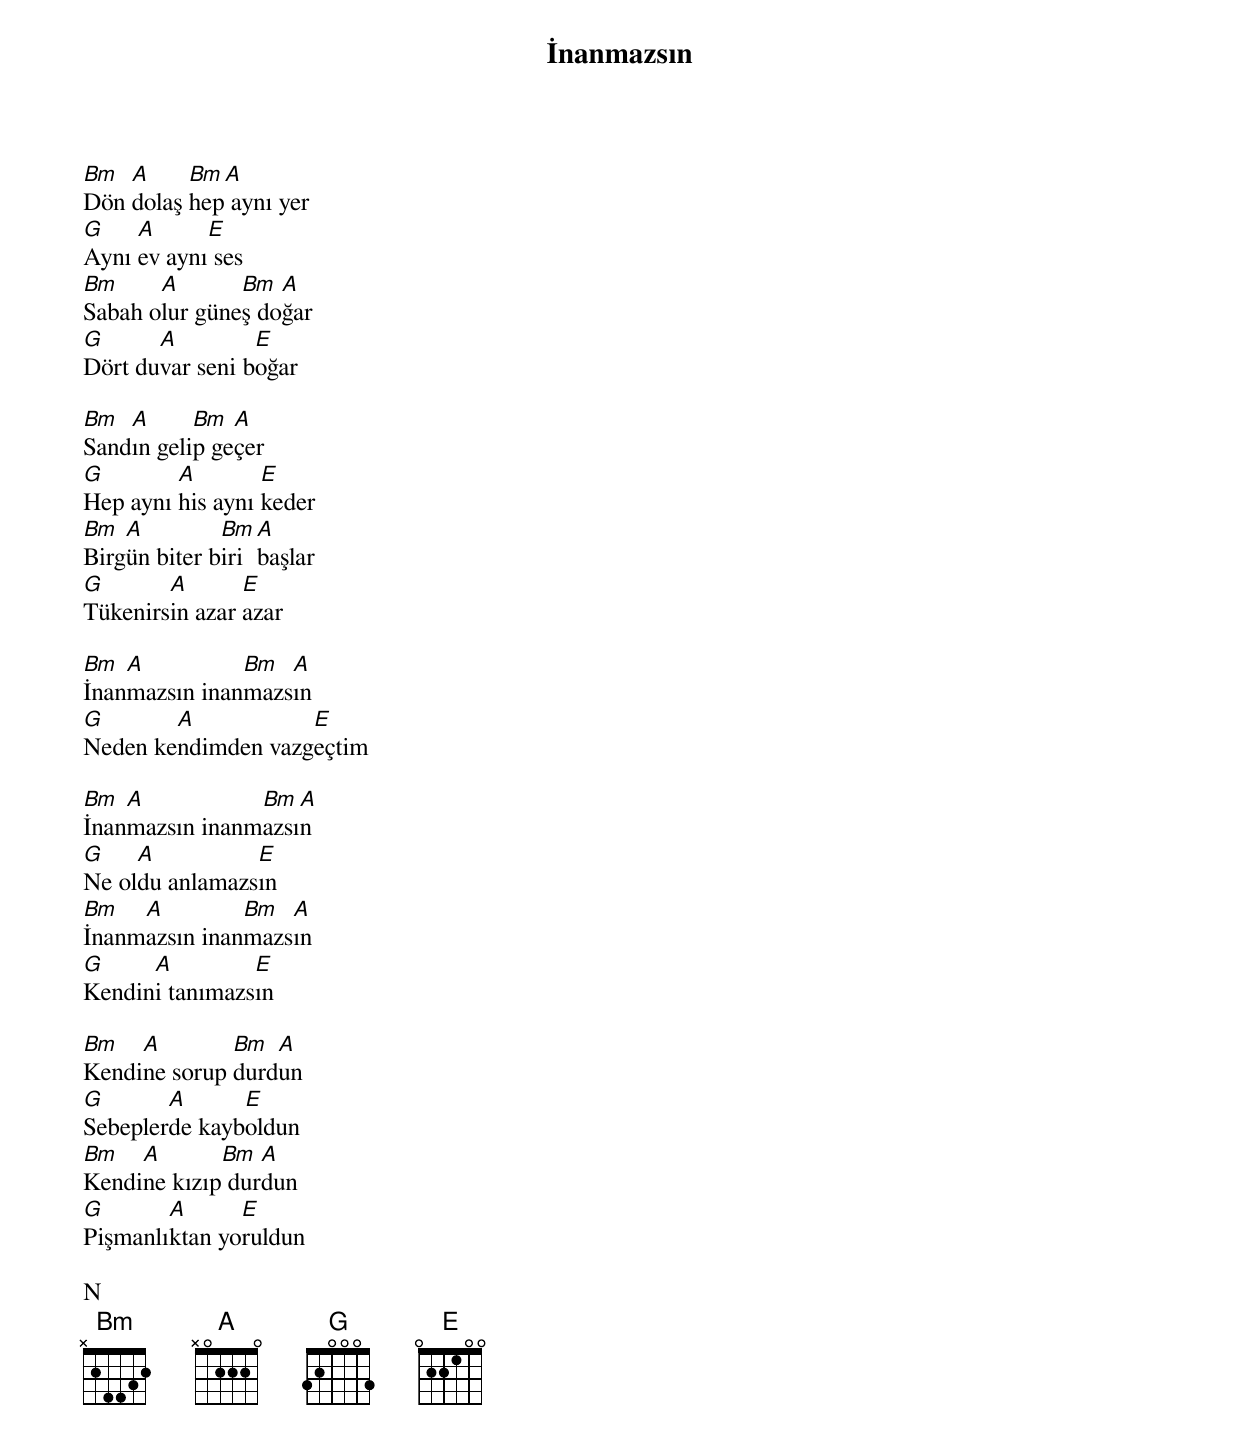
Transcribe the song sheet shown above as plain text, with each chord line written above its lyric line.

{title: İnanmazsın}
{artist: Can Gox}

Bm  A     Bm A
Dön dolaş hep aynı yer
G    A      E
Aynı ev aynı ses
Bm     A       Bm  A
Sabah olur güneş doğar
G      A         E
Dört duvar seni boğar

Bm  A      Bm  A
Sandın gelip geçer
G        A        E
Hep aynı his aynı keder
Bm  A         Bm  A
Birgün biter biri başlar
G       A       E
Tükenirsin azar azar

Bm  A          Bm  A
İnanmazsın inanmazsın
G       A           E
Neden kendimden vazgeçtim

Bm  A           Bm  A
İnanmazsın inanmazsın
G    A          E
Ne oldu anlamazsın
Bm   A         Bm  A
İnanmazsın inanmazsın
G     A         E
Kendini tanımazsın

Bm   A        Bm  A
Kendine sorup durdun
G       A      E
Sebeplerde kayboldun
Bm   A       Bm  A
Kendine kızıp durdun
G       A      E
Pişmanlıktan yoruldun

N
